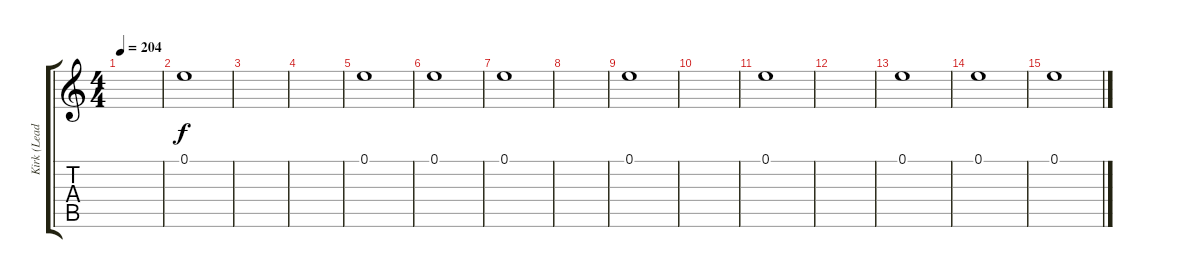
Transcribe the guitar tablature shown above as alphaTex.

\track ("Kirk (Lead 1)" "Kirk (Lead") {instrument overdrivenguitar}
\staff {score tabs}
\tuning (E4 B3 G3 D3 A2 E2) {hide}
\ts (4 4)
\tempo 204
\clef g2
\ks c
|
0.1.1 |
|
|
0.1.1 |
0.1.1 |
0.1.1 |
|
0.1.1 |
|
0.1.1 |
|
0.1.1 |
0.1.1 |
0.1.1
